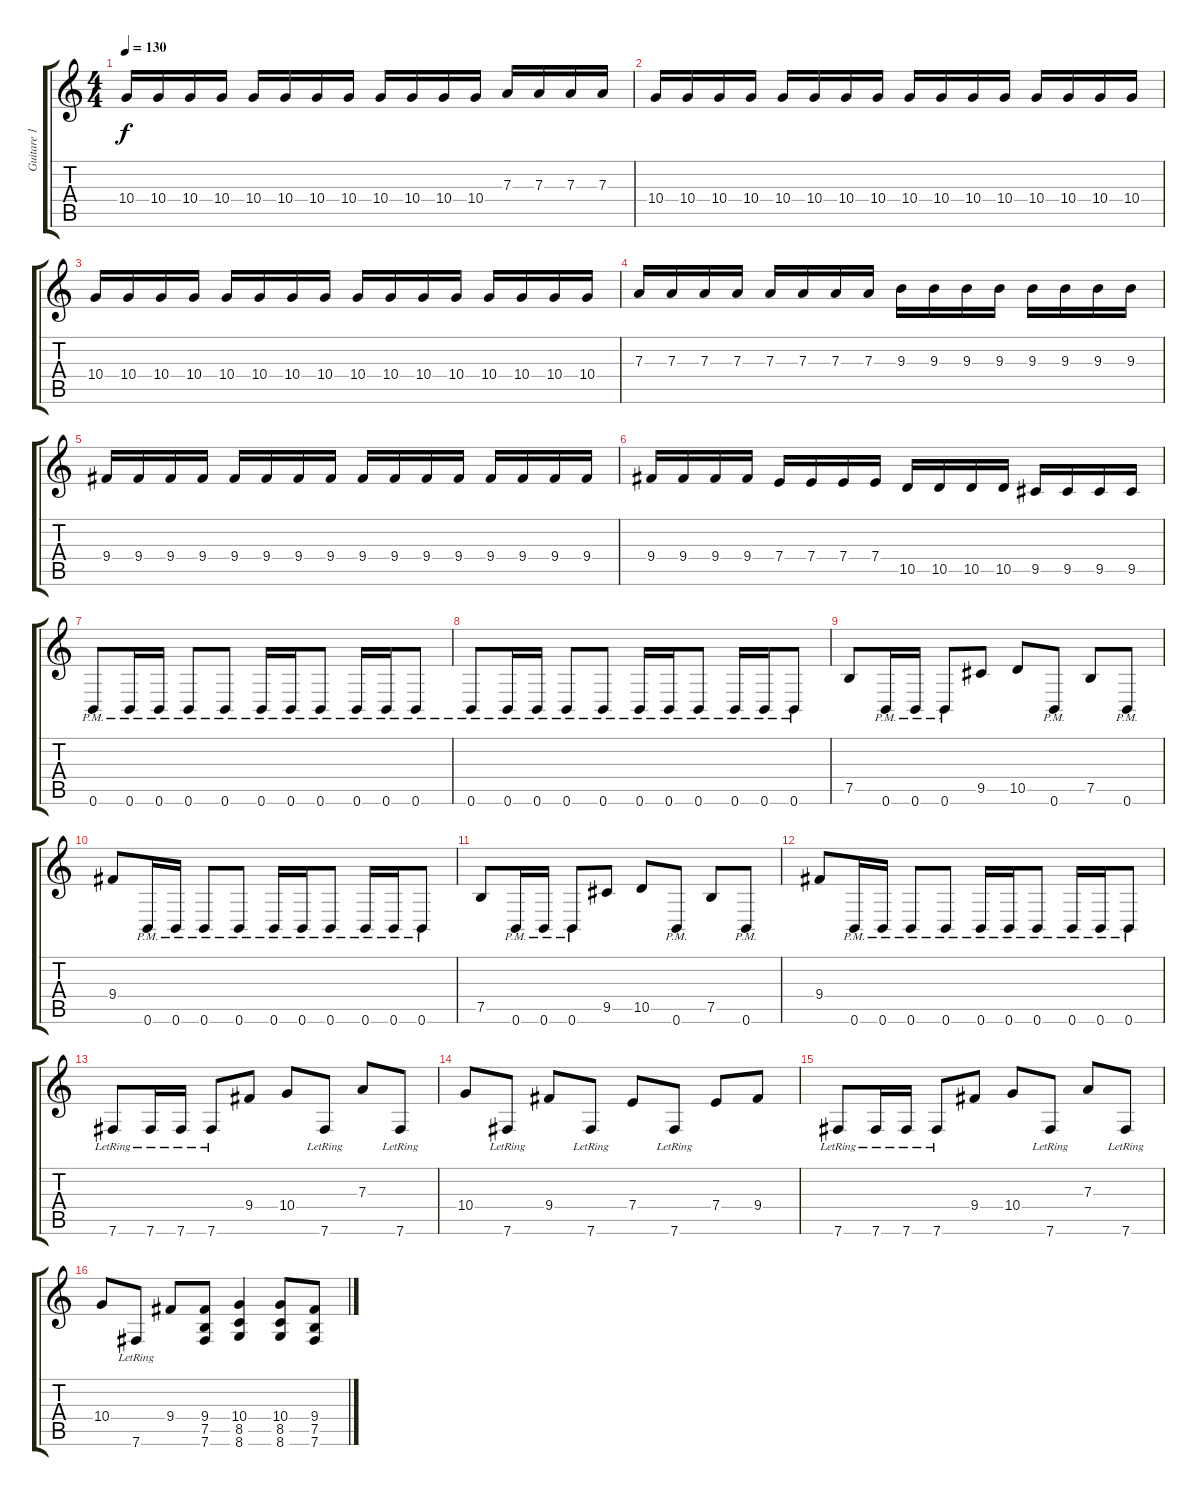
\track ("Guitare 1" "Guitare 1") {instrument distortionguitar}
\staff {score tabs}
\tuning (B3 Gb3 D3 A2 E2 B1) {hide}
\ts (4 4)
\tempo 130
\clef g2
\ks c
10.4.16{dy f} 10.4.16 10.4.16 10.4.16 10.4.16 10.4.16 10.4.16 10.4.16 10.4.16 10.4.16 10.4.16 10.4.16 7.3.16 7.3.16 7.3.16 7.3.16 |
10.4.16 10.4.16 10.4.16 10.4.16 10.4.16 10.4.16 10.4.16 10.4.16 10.4.16 10.4.16 10.4.16 10.4.16 10.4.16 10.4.16 10.4.16 10.4.16 |
10.4.16 10.4.16 10.4.16 10.4.16 10.4.16 10.4.16 10.4.16 10.4.16 10.4.16 10.4.16 10.4.16 10.4.16 10.4.16 10.4.16 10.4.16 10.4.16 |
7.3.16 7.3.16 7.3.16 7.3.16 7.3.16 7.3.16 7.3.16 7.3.16 9.3.16 9.3.16 9.3.16 9.3.16 9.3.16 9.3.16 9.3.16 9.3.16 |
9.4.16 9.4.16 9.4.16 9.4.16 9.4.16 9.4.16 9.4.16 9.4.16 9.4.16 9.4.16 9.4.16 9.4.16 9.4.16 9.4.16 9.4.16 9.4.16 |
9.4.16 9.4.16 9.4.16 9.4.16 7.4.16 7.4.16 7.4.16 7.4.16 10.5.16 10.5.16 10.5.16 10.5.16 9.5.16 9.5.16 9.5.16 9.5.16 |
0.6{pm}.8 0.6{pm}.16 0.6{pm}.16 0.6{pm}.8 0.6{pm}.8 0.6{pm}.16 0.6{pm}.16 0.6{pm}.8 0.6{pm}.16 0.6{pm}.16 0.6{pm}.8 |
0.6{pm}.8 0.6{pm}.16 0.6{pm}.16 0.6{pm}.8 0.6{pm}.8 0.6{pm}.16 0.6{pm}.16 0.6{pm}.8 0.6{pm}.16 0.6{pm}.16 0.6{pm}.8 |
7.5.8 0.6{pm}.16 0.6{pm}.16 0.6{pm}.8 9.5.8 10.5.8 0.6{pm}.8 7.5.8 0.6{pm}.8 |
9.4.8 0.6{pm}.16 0.6{pm}.16 0.6{pm}.8 0.6{pm}.8 0.6{pm}.16 0.6{pm}.16 0.6{pm}.8 0.6{pm}.16 0.6{pm}.16 0.6{pm}.8 |
7.5.8 0.6{pm}.16 0.6{pm}.16 0.6{pm}.8 9.5.8 10.5.8 0.6{pm}.8 7.5.8 0.6{pm}.8 |
9.4.8 0.6{pm}.16 0.6{pm}.16 0.6{pm}.8 0.6{pm}.8 0.6{pm}.16 0.6{pm}.16 0.6{pm}.8 0.6{pm}.16 0.6{pm}.16 0.6{pm}.8 |
7.6{lr}.8 7.6{lr}.16 7.6{lr}.16 7.6{lr}.8 9.4.8 10.4.8 7.6{lr}.8 7.3.8 7.6{lr}.8 |
10.4.8 7.6{lr}.8 9.4.8 7.6{lr}.8 7.4.8 7.6{lr}.8 7.4.8 9.4.8 |
7.6{lr}.8 7.6{lr}.16 7.6{lr}.16 7.6{lr}.8 9.4.8 10.4.8 7.6{lr}.8 7.3.8 7.6{lr}.8 |
10.4.8 7.6{lr}.8 9.4.8 (9.4 7.5 7.6).8 (10.4 8.5 8.6).4 (10.4 8.5 8.6).8 (9.4 7.5 7.6).8
